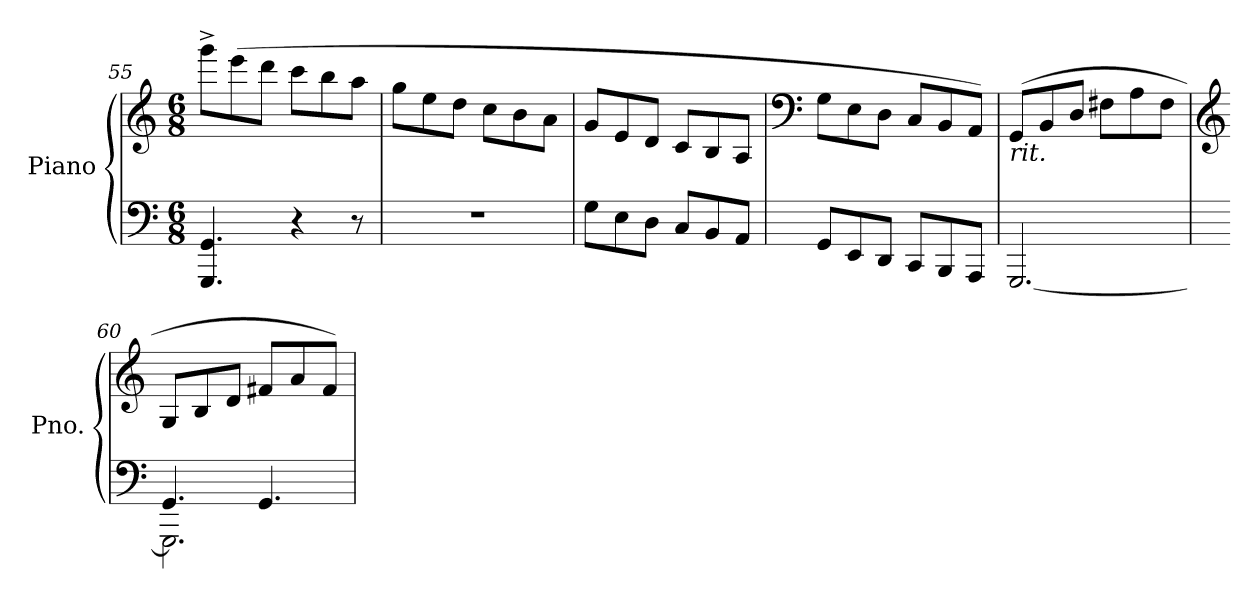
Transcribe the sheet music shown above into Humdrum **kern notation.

**kern	**kern
*part1	*part1
*staff2	*staff1
*I"Piano	*
*I'Pno.	*
!!LO:LB:g=z
*clefF4	*clefG2
*k[]	*k[]
*M6/8	*M6/8
=55	=55
4.GGG/ 4.GG/	8ggg^\L
.	(>8eee\
.	8ddd\J
4r	8ccc\L
.	8bb\
8r	8aa\J
=56	=56
2.r	8gg\L
.	8ee\
.	8dd\J
.	8cc\L
.	8b\
.	8a\J
=57	=57
8G\L	8g/L
8E\	8e/
8D\J	8d/J
8C/L	8c/L
8BB/	8B/
8AA/J	8A/J
=58	=58
*	*clefF4
8GG/L	8G\L
8EE/	8E\
8DD/J	8D\J
8CC/L	8C/L
8BBB/	8BB/
8AAA/J	8AA/J)
=59	=59
*	*MM249
!	!LO:TX:b:i:t=rit.
[2.GGG/	(>8GG/L
.	8BB/
.	8D/J
*	*MM246
.	8F#X\L
.	8A\
.	8F#\J
=60	=60
*	*clefG2
*	*MM243
*^	*
4.GG/	2.GGG\]	8G/L
.	.	8B/
.	.	8d/J
*	*	*MM240
4.GG/	.	8f#X/L
.	.	8a/
.	.	8f#/J)
*v	*v	*
=	=
*-	*-
